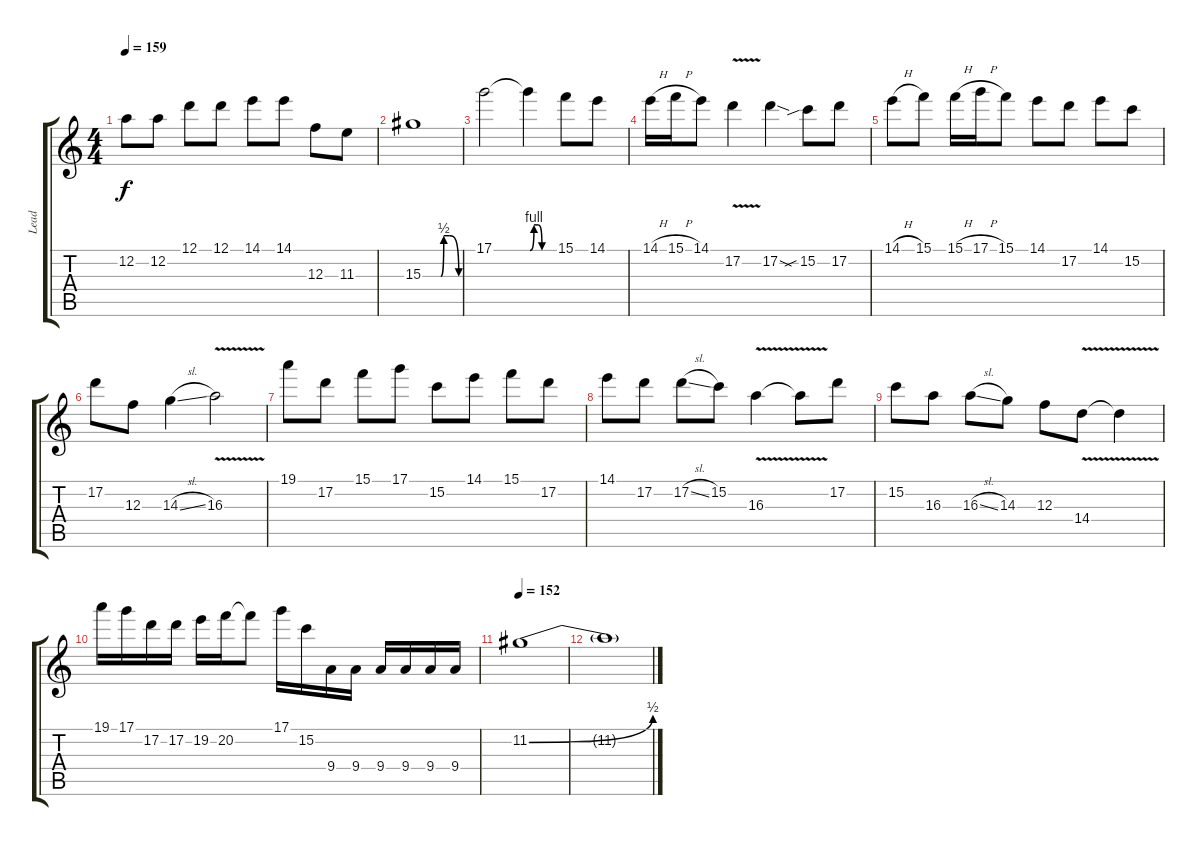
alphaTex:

\track ("Lead" "Lead") {instrument distortionguitar}
\staff {score tabs}
\tuning (D4 A3 F3 C3 G2 D2) {hide}
\ts (4 4)
\tempo 159
\clef g2
\ks c
12.2.8{dy f} 12.2.8 12.1.8 12.1.8 14.1.8 14.1.8 12.3.8 11.3.8 |
15.3{be (custom 0 0 30 0 35 2 45 2 60 0)}.1 |
17.1.2 17.1{be (custom 0 0 10 4 20 4 30 0 60 0) t}.4 15.1.8 14.1.8 |
14.1{h}.16 15.1{h}.16 14.1.8 17.2{v}.4 17.2{sod}.4 15.2{sib}.8 17.2.8 |
14.1{h}.8 15.1.8 15.1{h}.16 17.1{h}.16 15.1.8 14.1.8 17.2.8 14.1.8 15.2.8 |
17.2.8 12.3.8 14.3{sl}.4 16.3{v}.2 |
19.1.8 17.2.8 15.1.8 17.1.8 15.2.8 14.1.8 15.1.8 17.2.8 |
14.1.8 17.2.8 17.2{sl}.8 15.2.8 16.3{v}.4 16.3{t}.8 17.2.8 |
15.2.8 16.3.8 16.3{sl}.8 14.3.8 12.3.8 14.4{v}.8 14.4{t}.4 |
19.1.16 17.1.16 17.2.16 17.2.16 19.2.16 20.2.16 20.2{t}.8 17.1.16 15.2.16 9.4.16 9.4.16 9.4.16 9.4.16 9.4.16 9.4.16 |
\tempo 152
11.2{be (bend 0 0 60 2)}.1 |
11.2{t}.1
